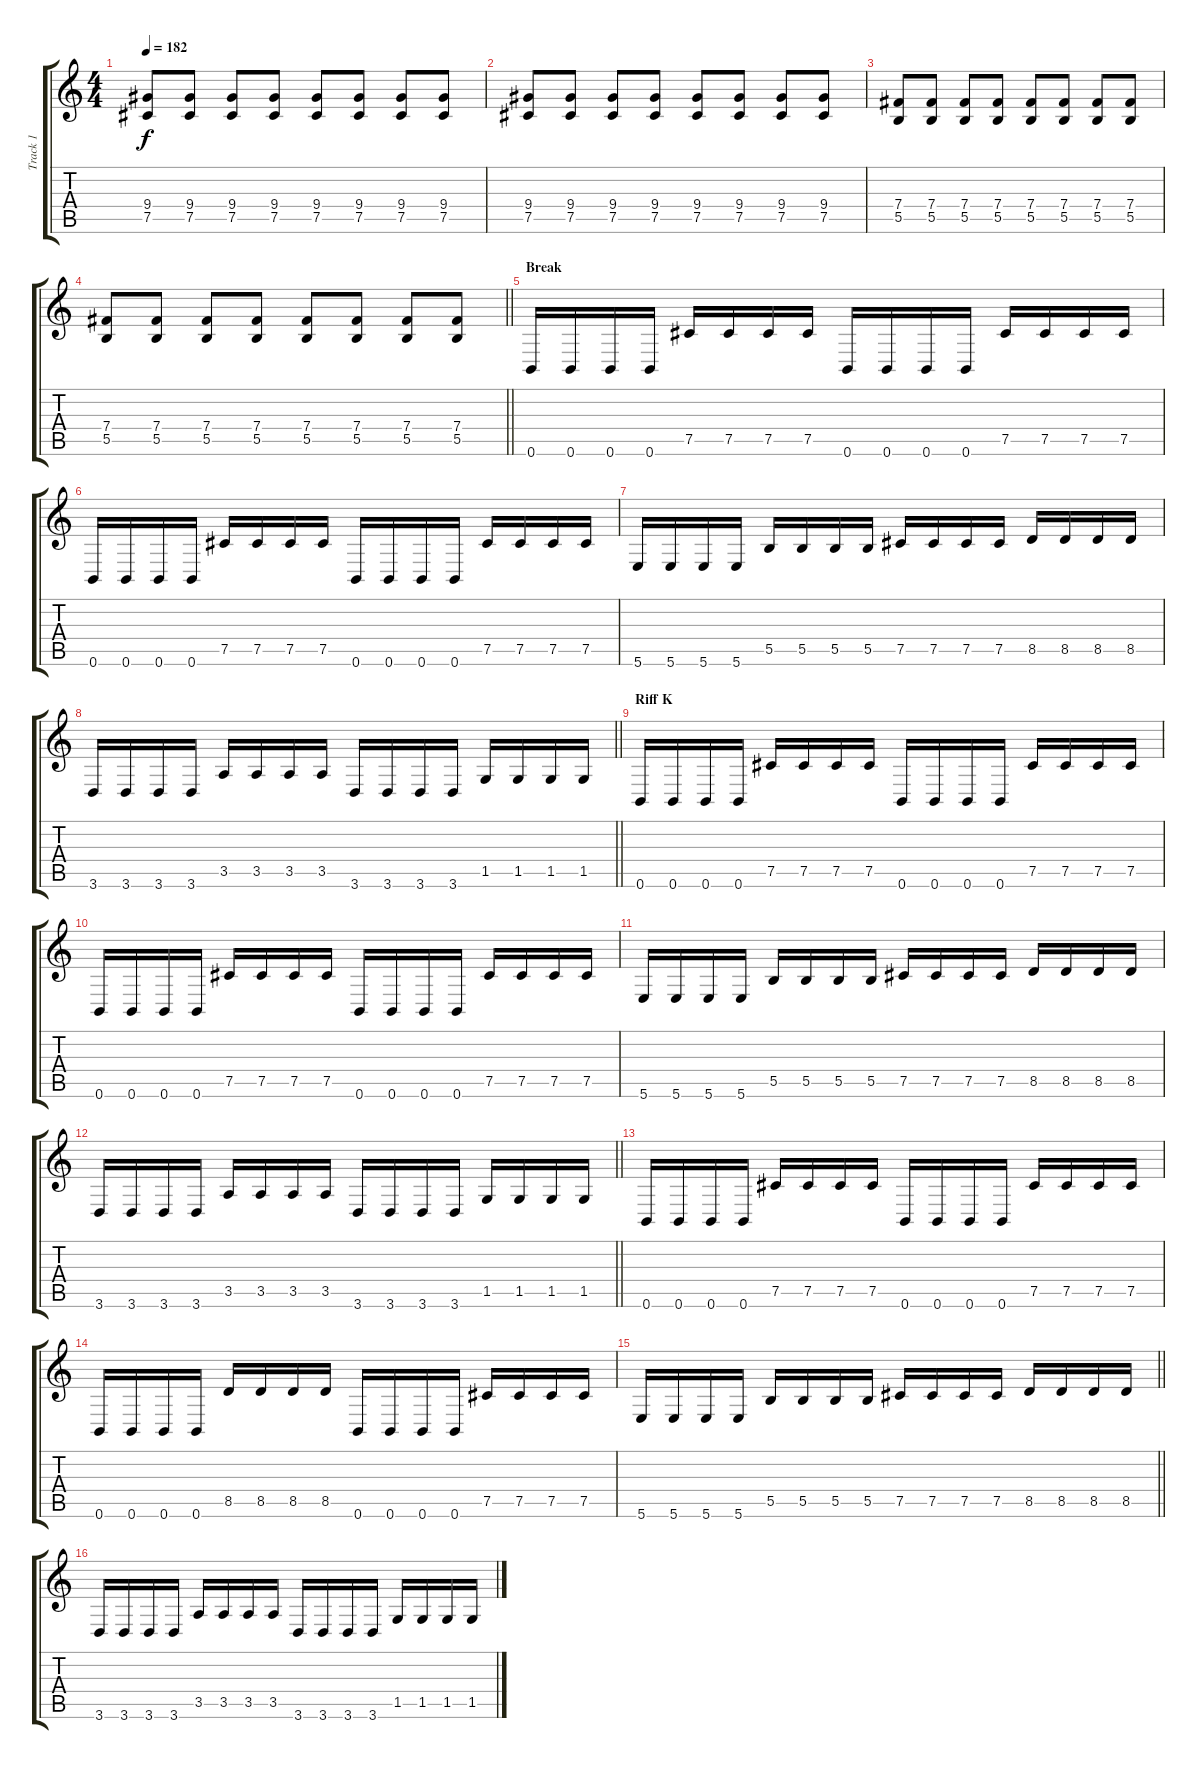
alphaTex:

\track ("Track 1" "Track 1") {instrument overdrivenguitar}
\staff {score tabs}
\tuning (Db4 Ab3 E3 B2 Gb2 B1) {hide}
\ts (4 4)
\tempo 182
\clef g2
\ks c
(9.4 7.5).8{dy f} (9.4 7.5).8 (9.4 7.5).8 (9.4 7.5).8 (9.4 7.5).8 (9.4 7.5).8 (9.4 7.5).8 (9.4 7.5).8 |
(9.4 7.5).8 (9.4 7.5).8 (9.4 7.5).8 (9.4 7.5).8 (9.4 7.5).8 (9.4 7.5).8 (9.4 7.5).8 (9.4 7.5).8 |
(7.4 5.5).8 (7.4 5.5).8 (7.4 5.5).8 (7.4 5.5).8 (7.4 5.5).8 (7.4 5.5).8 (7.4 5.5).8 (7.4 5.5).8 |
\barLineRight lightlight
(7.4 5.5).8 (7.4 5.5).8 (7.4 5.5).8 (7.4 5.5).8 (7.4 5.5).8 (7.4 5.5).8 (7.4 5.5).8 (7.4 5.5).8 |
\section ("" "Break")
0.6.16 0.6.16 0.6.16 0.6.16 7.5.16 7.5.16 7.5.16 7.5.16 0.6.16 0.6.16 0.6.16 0.6.16 7.5.16 7.5.16 7.5.16 7.5.16 |
0.6.16 0.6.16 0.6.16 0.6.16 7.5.16 7.5.16 7.5.16 7.5.16 0.6.16 0.6.16 0.6.16 0.6.16 7.5.16 7.5.16 7.5.16 7.5.16 |
5.6.16 5.6.16 5.6.16 5.6.16 5.5.16 5.5.16 5.5.16 5.5.16 7.5.16 7.5.16 7.5.16 7.5.16 8.5.16 8.5.16 8.5.16 8.5.16 |
\barLineRight lightlight
3.6.16 3.6.16 3.6.16 3.6.16 3.5.16 3.5.16 3.5.16 3.5.16 3.6.16 3.6.16 3.6.16 3.6.16 1.5.16 1.5.16 1.5.16 1.5.16 |
\section ("" "Riff K")
0.6.16 0.6.16 0.6.16 0.6.16 7.5.16 7.5.16 7.5.16 7.5.16 0.6.16 0.6.16 0.6.16 0.6.16 7.5.16 7.5.16 7.5.16 7.5.16 |
0.6.16 0.6.16 0.6.16 0.6.16 7.5.16 7.5.16 7.5.16 7.5.16 0.6.16 0.6.16 0.6.16 0.6.16 7.5.16 7.5.16 7.5.16 7.5.16 |
5.6.16 5.6.16 5.6.16 5.6.16 5.5.16 5.5.16 5.5.16 5.5.16 7.5.16 7.5.16 7.5.16 7.5.16 8.5.16 8.5.16 8.5.16 8.5.16 |
\barLineRight lightlight
3.6.16 3.6.16 3.6.16 3.6.16 3.5.16 3.5.16 3.5.16 3.5.16 3.6.16 3.6.16 3.6.16 3.6.16 1.5.16 1.5.16 1.5.16 1.5.16 |
0.6.16 0.6.16 0.6.16 0.6.16 7.5.16 7.5.16 7.5.16 7.5.16 0.6.16 0.6.16 0.6.16 0.6.16 7.5.16 7.5.16 7.5.16 7.5.16 |
0.6.16 0.6.16 0.6.16 0.6.16 8.5.16 8.5.16 8.5.16 8.5.16 0.6.16 0.6.16 0.6.16 0.6.16 7.5.16 7.5.16 7.5.16 7.5.16 |
\barLineRight lightlight
5.6.16 5.6.16 5.6.16 5.6.16 5.5.16 5.5.16 5.5.16 5.5.16 7.5.16 7.5.16 7.5.16 7.5.16 8.5.16 8.5.16 8.5.16 8.5.16 |
3.6.16 3.6.16 3.6.16 3.6.16 3.5.16 3.5.16 3.5.16 3.5.16 3.6.16 3.6.16 3.6.16 3.6.16 1.5.16 1.5.16 1.5.16 1.5.16
